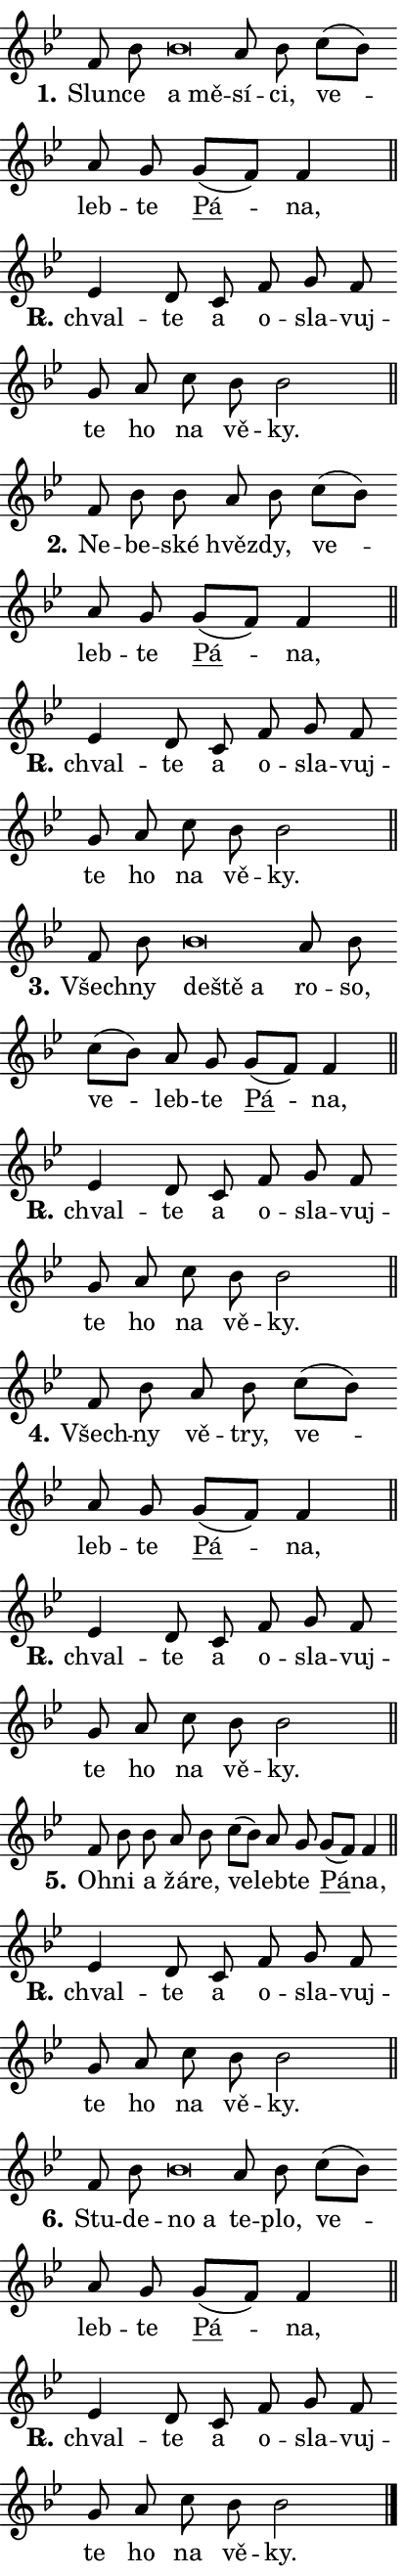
\version "2.24.0"
\header { tagline = "" }
\paper {
  indent = 0\cm
  top-margin = 0\cm
  right-margin = 0.13\cm % to fit lyric hyphens
  bottom-margin = 0\cm
  left-margin = 0\cm
  paper-width = 7\cm
  page-breaking = #ly:one-page-breaking
  system-system-spacing.basic-distance = #11
  score-system-spacing.basic-distance = #11
  ragged-last = ##f
}


%% Author: Thomas Morley
%% https://lists.gnu.org/archive/html/lilypond-user/2020-05/msg00002.html
#(define (line-position grob)
"Returns position of @var[grob} in current system:
   @code{'start}, if at first time-step
   @code{'end}, if at last time-step
   @code{'middle} otherwise
"
  (let* ((col (ly:item-get-column grob))
         (ln (ly:grob-object col 'left-neighbor))
         (rn (ly:grob-object col 'right-neighbor))
         (col-to-check-left (if (ly:grob? ln) ln col))
         (col-to-check-right (if (ly:grob? rn) rn col))
         (break-dir-left
           (and
             (ly:grob-property col-to-check-left 'non-musical #f)
             (ly:item-break-dir col-to-check-left)))
         (break-dir-right
           (and
             (ly:grob-property col-to-check-right 'non-musical #f)
             (ly:item-break-dir col-to-check-right))))
        (cond ((eqv? 1 break-dir-left) 'start)
              ((eqv? -1 break-dir-right) 'end)
              (else 'middle))))

#(define (tranparent-at-line-position vctor)
  (lambda (grob)
  "Relying on @code{line-position} select the relevant enry from @var{vctor}.
Used to determine transparency,"
    (case (line-position grob)
      ((end) (not (vector-ref vctor 0)))
      ((middle) (not (vector-ref vctor 1)))
      ((start) (not (vector-ref vctor 2))))))

noteHeadBreakVisibility =
#(define-music-function (break-visibility)(vector?)
"Makes @code{NoteHead}s transparent relying on @var{break-visibility}"
#{
  \override NoteHead.transparent =
    #(tranparent-at-line-position break-visibility)
#})

#(define delete-ledgers-for-transparent-note-heads
  (lambda (grob)
    "Reads whether a @code{NoteHead} is transparent.
If so this @code{NoteHead} is removed from @code{'note-heads} from
@var{grob}, which is supposed to be @code{LedgerLineSpanner}.
As a result ledgers are not printed for this @code{NoteHead}"
    (let* ((nhds-array (ly:grob-object grob 'note-heads))
           (nhds-list
             (if (ly:grob-array? nhds-array)
                 (ly:grob-array->list nhds-array)
                 '()))
           ;; Relies on the transparent-property being done before
           ;; Staff.LedgerLineSpanner.after-line-breaking is executed.
           ;; This is fragile ...
           (to-keep
             (remove
               (lambda (nhd)
                 (ly:grob-property nhd 'transparent #f))
               nhds-list)))
      ;; TODO find a better method to iterate over grob-arrays, similiar
      ;; to filter/remove etc for lists
      ;; For now rebuilt from scratch
      (set! (ly:grob-object grob 'note-heads)  '())
      (for-each
        (lambda (nhd)
          (ly:pointer-group-interface::add-grob grob 'note-heads nhd))
        to-keep))))

squashNotes = {
  \override NoteHead.X-extent = #'(-0.2 . 0.2)
  \override NoteHead.Y-extent = #'(-0.75 . 0)
  \override NoteHead.stencil =
    #(lambda (grob)
       (let ((pos (ly:grob-property grob 'staff-position)))
         (begin
           (if (< pos -7) (display "ERROR: Lower brevis then expected\n") (display ""))
           (if (<= pos -6) ly:text-interface::print ly:note-head::print))))
}
unSquashNotes = {
  \revert NoteHead.X-extent
  \revert NoteHead.Y-extent
  \revert NoteHead.stencil
}

hideNotes = \noteHeadBreakVisibility #begin-of-line-visible
unHideNotes = \noteHeadBreakVisibility #all-visible

% work-around for resetting accidentals
% https://lilypond.org/doc/v2.23/Documentation/notation/displaying-rhythms#unmetered-music
cadenzaMeasure = {
  \cadenzaOff
  \partial 1024 s1024
  \cadenzaOn
}

#(define-markup-command (accent layout props text) (markup?)
  "Underline accented syllable"
  (interpret-markup layout props
    #{\markup \override #'(offset . 4.3) \underline { #text }#}))

responsum = \markup \concat {
  "R" \hspace #-1.05 \path #0.1 #'((moveto 0 0.07) (lineto 0.9 0.8)) \hspace #0.05 "."
}

spaceSize = #0.6828661417322834 % exact space size for TeX Gyre Schola

\layout {
  \context {
    \Staff
    \remove "Time_signature_engraver"
    \override LedgerLineSpanner.after-line-breaking = #delete-ledgers-for-transparent-note-heads
  }
  \context {
    \Lyrics {
      \override LyricSpace.minimum-distance = \spaceSize
      \override LyricText.font-name = #"TeX Gyre Schola"
      \override LyricText.font-size = 1
      \override StanzaNumber.font-name = #"TeX Gyre Schola Bold"
      \override StanzaNumber.font-size = 1
    }
  }
  \context {
    \Score 
    \override NoteHead.text =
      #(lambda (grob) 
        (let ((pos (ly:grob-property grob 'staff-position)))
          #{\markup {
            \combine
              \halign #-0.55 \raise #(if (= pos -6) 0 0.5) \override #'(thickness . 2) \draw-line #'(3.2 . 0)
              \musicglyph "noteheads.sM1"
          }#}))
  }
}

% magnetic-lyrics.ily
%
%   written by
%     Jean Abou Samra <jean@abou-samra.fr>
%     Werner Lemberg <wl@gnu.org>
%
%   adapted by
%     Jiri Hon <jiri.hon@gmail.com>
%
% Version 2022-Apr-15

% https://www.mail-archive.com/lilypond-user@gnu.org/msg149350.html

#(define (Left_hyphen_pointer_engraver context)
   "Collect syllable-hyphen-syllable occurrences in lyrics and store
them in properties.  This engraver only looks to the left.  For
example, if the lyrics input is @code{foo -- bar}, it does the
following.

@itemize @bullet
@item
Set the @code{text} property of the @code{LyricHyphen} grob between
@q{foo} and @q{bar} to @code{foo}.

@item
Set the @code{left-hyphen} property of the @code{LyricText} grob with
text @q{foo} to the @code{LyricHyphen} grob between @q{foo} and
@q{bar}.
@end itemize

Use this auxiliary engraver in combination with the
@code{lyric-@/text::@/apply-@/magnetic-@/offset!} hook."
   (let ((hyphen #f)
         (text #f))
     (make-engraver
      (acknowledgers
       ((lyric-syllable-interface engraver grob source-engraver)
        (set! text grob)))
      (end-acknowledgers
       ((lyric-hyphen-interface engraver grob source-engraver)
        ;(when (not (grob::has-interface grob 'lyric-space-interface))
          (set! hyphen grob)));)
      ((stop-translation-timestep engraver)
       (when (and text hyphen)
         (ly:grob-set-object! text 'left-hyphen hyphen))
       (set! text #f)
       (set! hyphen #f)))))

#(define (lyric-text::apply-magnetic-offset! grob)
   "If the space between two syllables is less than the value in
property @code{LyricText@/.details@/.squash-threshold}, move the right
syllable to the left so that it gets concatenated with the left
syllable.

Use this function as a hook for
@code{LyricText@/.after-@/line-@/breaking} if the
@code{Left_@/hyphen_@/pointer_@/engraver} is active."
   (let ((hyphen (ly:grob-object grob 'left-hyphen #f)))
     (when hyphen
       (let ((left-text (ly:spanner-bound hyphen LEFT)))
         (when (grob::has-interface left-text 'lyric-syllable-interface)
           (let* ((common (ly:grob-common-refpoint grob left-text X))
                  (this-x-ext (ly:grob-extent grob common X))
                  (left-x-ext
                   (begin
                     ;; Trigger magnetism for left-text.
                     (ly:grob-property left-text 'after-line-breaking)
                     (ly:grob-extent left-text common X)))
                  ;; `delta` is the gap width between two syllables.
                  (delta (- (interval-start this-x-ext)
                            (interval-end left-x-ext)))
                  (details (ly:grob-property grob 'details))
                  (threshold (assoc-get 'squash-threshold details 0.2)))
             (when (< delta threshold)
               (let* (;; We have to manipulate the input text so that
                      ;; ligatures crossing syllable boundaries are not
                      ;; disabled.  For languages based on the Latin
                      ;; script this is essentially a beautification.
                      ;; However, for non-Western scripts it can be a
                      ;; necessity.
                      (lt (ly:grob-property left-text 'text))
                      (rt (ly:grob-property grob 'text))
                      (is-space (grob::has-interface hyphen 'lyric-space-interface))
                      (space (if is-space " " ""))
                      (extra-delta (if is-space spaceSize 0))
                      ;; Append new syllable.
                      (ltrt-space (if (and (string? lt) (string? rt))
                                (string-append lt space rt)
                                (make-concat-markup (list lt space rt))))
                      ;; Right-align `ltrt` to the right side.
                      (ltrt-space-markup (grob-interpret-markup
                               grob
                               (make-translate-markup
                                (cons (interval-length this-x-ext) 0)
                                (make-right-align-markup ltrt-space)))))
                 (begin
                   ;; Don't print `left-text`.
                   (ly:grob-set-property! left-text 'stencil #f)
                   ;; Set text and stencil (which holds all collected
                   ;; syllables so far) and shift it to the left.
                   (ly:grob-set-property! grob 'text ltrt-space)
                   (ly:grob-set-property! grob 'stencil ltrt-space-markup)
                   (ly:grob-translate-axis! grob (- (- delta extra-delta)) X))))))))))


#(define (lyric-hyphen::displace-bounds-first grob)
   ;; Make very sure this callback isn't triggered too early.
   (let ((left (ly:spanner-bound grob LEFT))
         (right (ly:spanner-bound grob RIGHT)))
     (ly:grob-property left 'after-line-breaking)
     (ly:grob-property right 'after-line-breaking)
     (ly:lyric-hyphen::print grob)))

squashThreshold = #0.4

\layout {
  \context {
    \Lyrics
    \consists #Left_hyphen_pointer_engraver
    \override LyricText.after-line-breaking =
      #lyric-text::apply-magnetic-offset!
    \override LyricHyphen.stencil = #lyric-hyphen::displace-bounds-first
    \override LyricText.details.squash-threshold = \squashThreshold
    \override LyricHyphen.minimum-distance = 0
    \override LyricHyphen.minimum-length = \squashThreshold
  }
}

squashText = \override LyricText.details.squash-threshold = 9999
unSquashText = \override LyricText.details.squash-threshold = \squashThreshold

leftText = \override LyricText.self-alignment-X = #LEFT
unLeftText = \revert LyricText.self-alignment-X

starOffset = #(lambda (grob) 
                (let ((x_offset (ly:self-alignment-interface::aligned-on-x-parent grob)))
                  (if (= x_offset 0) 0 (+ x_offset 1.2))))

star = #(define-music-function (syllable)(string?)
"Append star separator at the end of a syllable"
#{
  \once \override LyricText.X-offset = #starOffset
  \lyricmode { \markup {
    #syllable
    \override #'((font-name . "TeX Gyre Schola Bold")) \hspace #0.2 \lower #0.65 \larger "*"
  } }
#})

starAccent = #(define-music-function (syllable)(string?)
"Append star separator at the end of a syllable and make accent"
#{
  \once \override LyricText.X-offset = #starOffset
  \lyricmode { \markup {
    \accent #syllable
    \override #'((font-name . "TeX Gyre Schola Bold")) \hspace #0.2 \lower #0.65 \larger "*"
  } }
#})

breath = #(define-music-function (syllable)(string?)
"Append breathing indicator at the end of a syllable"
#{
  \lyricmode { \markup { #syllable "+" } }
#})

optionalBreath = #(define-music-function (syllable)(string?)
"Append optional breathing indicator at the end of a syllable"
#{
  \lyricmode { \markup { #syllable "(+)" } }
#})


\score {
    <<
        \new Voice = "melody" { \cadenzaOn \key bes \major \relative { f'8 bes \bar "" \squashNotes bes\breve*1/16 \hideNotes \breve*1/16 \bar "" \unHideNotes \unSquashNotes a8 bes \bar "" c[( bes)] \bar "" a g \bar "" \bar "" g[( f)] f4 \cadenzaMeasure \bar "||" \break } }
        \new Lyrics \lyricsto "melody" { \lyricmode { \set stanza = "1."
Slun -- ce \leftText a \squashText mě -- \unLeftText \unSquashText sí -- ci, ve -- leb -- te \markup \accent Pá -- na, } }
    >>
    \layout {}
}

\score {
    <<
        \new Voice = "melody" { \cadenzaOn \key bes \major \relative { es'4 d8 c \bar "" f g f \bar "" g a \bar "" c bes bes2 \cadenzaMeasure \bar "||" \break } }
        \new Lyrics \lyricsto "melody" { \lyricmode { \set stanza = \responsum
chval -- te a o -- sla -- vuj -- te ho na vě -- ky. } }
    >>
    \layout {}
}

\score {
    <<
        \new Voice = "melody" { \cadenzaOn \key bes \major \relative { f'8 bes \bar "" bes a8 bes \bar "" c[( bes)] \bar "" a g \bar "" \bar "" g[( f)] f4 \cadenzaMeasure \bar "||" \break } }
        \new Lyrics \lyricsto "melody" { \lyricmode { \set stanza = "2."
Ne -- be -- ské hvěz -- dy, ve -- leb -- te \markup \accent Pá -- na, } }
    >>
    \layout {}
}

\score {
    <<
        \new Voice = "melody" { \cadenzaOn \key bes \major \relative { es'4 d8 c \bar "" f g f \bar "" g a \bar "" c bes bes2 \cadenzaMeasure \bar "||" \break } }
        \new Lyrics \lyricsto "melody" { \lyricmode { \set stanza = \responsum
chval -- te a o -- sla -- vuj -- te ho na vě -- ky. } }
    >>
    \layout {}
}

\score {
    <<
        \new Voice = "melody" { \cadenzaOn \key bes \major \relative { f'8 bes \bar "" \squashNotes bes\breve*1/16 \hideNotes \breve*1/16 \breve*1/16 \bar "" \unHideNotes \unSquashNotes a8 bes \bar "" c[( bes)] \bar "" a g \bar "" \bar "" g[( f)] f4 \cadenzaMeasure \bar "||" \break } }
        \new Lyrics \lyricsto "melody" { \lyricmode { \set stanza = "3."
Všech -- ny \leftText de -- \squashText ště a \unLeftText \unSquashText ro -- so, ve -- leb -- te \markup \accent Pá -- na, } }
    >>
    \layout {}
}

\score {
    <<
        \new Voice = "melody" { \cadenzaOn \key bes \major \relative { es'4 d8 c \bar "" f g f \bar "" g a \bar "" c bes bes2 \cadenzaMeasure \bar "||" \break } }
        \new Lyrics \lyricsto "melody" { \lyricmode { \set stanza = \responsum
chval -- te a o -- sla -- vuj -- te ho na vě -- ky. } }
    >>
    \layout {}
}

\score {
    <<
        \new Voice = "melody" { \cadenzaOn \key bes \major \relative { f'8 bes8 a8 bes \bar "" c[( bes)] \bar "" a g \bar "" \bar "" g[( f)] f4 \cadenzaMeasure \bar "||" \break } }
        \new Lyrics \lyricsto "melody" { \lyricmode { \set stanza = "4."
Všech -- ny vě -- try, ve -- leb -- te \markup \accent Pá -- na, } }
    >>
    \layout {}
}

\score {
    <<
        \new Voice = "melody" { \cadenzaOn \key bes \major \relative { es'4 d8 c \bar "" f g f \bar "" g a \bar "" c bes bes2 \cadenzaMeasure \bar "||" \break } }
        \new Lyrics \lyricsto "melody" { \lyricmode { \set stanza = \responsum
chval -- te a o -- sla -- vuj -- te ho na vě -- ky. } }
    >>
    \layout {}
}

\score {
    <<
        \new Voice = "melody" { \cadenzaOn \key bes \major \relative { f'8 bes \bar "" bes a8 bes \bar "" c[( bes)] \bar "" a g \bar "" \bar "" g[( f)] f4 \cadenzaMeasure \bar "||" \break } }
        \new Lyrics \lyricsto "melody" { \lyricmode { \set stanza = "5."
Oh -- ni a žá -- re, ve -- leb -- te \markup \accent Pá -- na, } }
    >>
    \layout {}
}

\score {
    <<
        \new Voice = "melody" { \cadenzaOn \key bes \major \relative { es'4 d8 c \bar "" f g f \bar "" g a \bar "" c bes bes2 \cadenzaMeasure \bar "||" \break } }
        \new Lyrics \lyricsto "melody" { \lyricmode { \set stanza = \responsum
chval -- te a o -- sla -- vuj -- te ho na vě -- ky. } }
    >>
    \layout {}
}

\score {
    <<
        \new Voice = "melody" { \cadenzaOn \key bes \major \relative { f'8 bes \bar "" \squashNotes bes\breve*1/16 \hideNotes \breve*1/16 \bar "" \unHideNotes \unSquashNotes a8 bes \bar "" c[( bes)] \bar "" a g \bar "" \bar "" g[( f)] f4 \cadenzaMeasure \bar "||" \break } }
        \new Lyrics \lyricsto "melody" { \lyricmode { \set stanza = "6."
Stu -- de -- \leftText no \squashText a \unLeftText \unSquashText te -- plo, ve -- leb -- te \markup \accent Pá -- na, } }
    >>
    \layout {}
}

\score {
    <<
        \new Voice = "melody" { \cadenzaOn \key bes \major \relative { es'4 d8 c \bar "" f g f \bar "" g a \bar "" c bes bes2 \cadenzaMeasure \bar "||" \break } \bar "|." }
        \new Lyrics \lyricsto "melody" { \lyricmode { \set stanza = \responsum
chval -- te a o -- sla -- vuj -- te ho na vě -- ky. } }
    >>
    \layout {}
}
